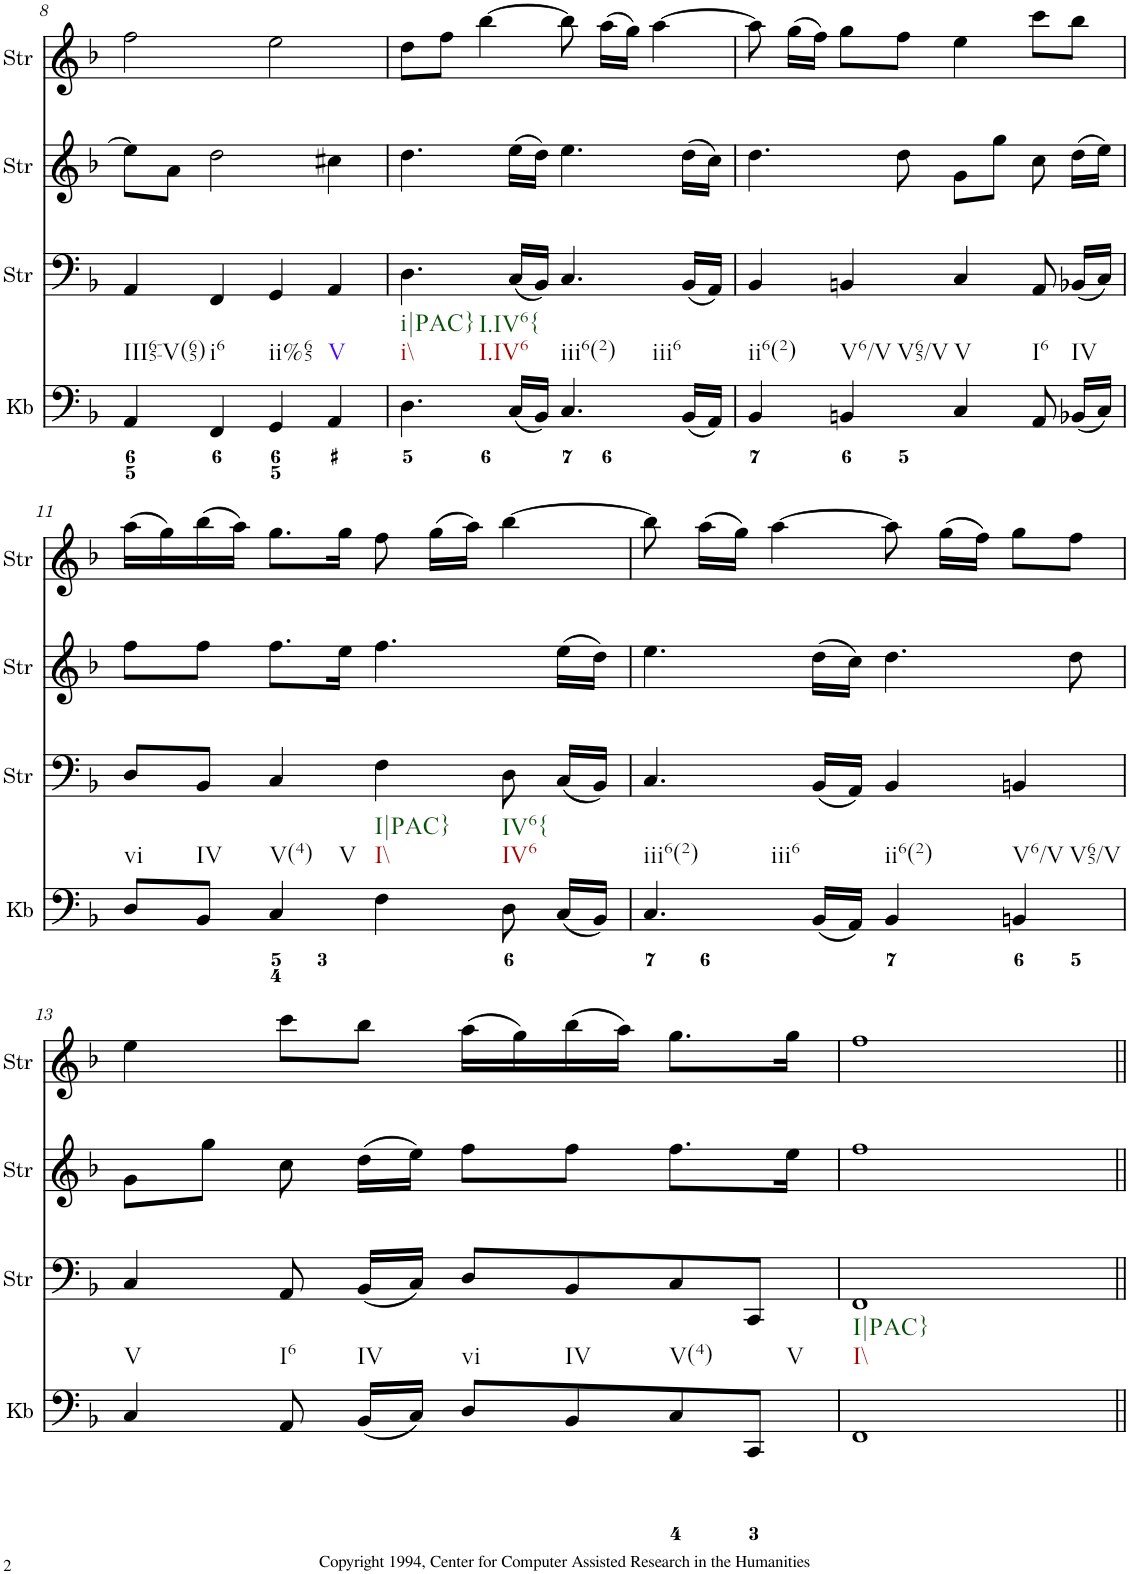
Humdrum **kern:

**kern	**kern	**kern	**kern
*part4	*part3	*part2	*part1
*staff4	*staff3	*staff2	*staff1
*I"Keyboard	*I"StringInstrument	*I"StringInstrument	*I"StringInstrument
*I'Kb	*I'Str	*I'Str	*I'Str
!!LO:PB:g=z
*clefF4	*clefF4	*clefG2	*clefG2
*k[b-]	*k[b-]	*k[b-]	*k[b-]
*M4/4	*M4/4	*M4/4	*M4/4
=8	=8	=8	=8
!LO:TX:b:t=III65-V(65)	!	!	!
4AA/	4AA/	8ee\L]	2ff\
.	.	8a\J	.
!LO:TX:b:t=i6	!	!	!
4FF/	4FF/	2dd\	.
!LO:TX:b:t=ii%65	!	!	!
4GG/	4GG/	.	2ee\
!LO:TX:b:t=V	!	!	!
4AA/	4AA/	4cc#X\	.
=9	=9	=9	=9
!LO:TX:b:t=i\\	!	!	!
!LO:TX:b:t=i|PAC}	!	!	!
!LO:TX:b:t=I.IV6	!	!	!
!LO:TX:b:t=I.IV6{	!	!	!
4.D\	4.D\	4.dd\	8dd\L
.	.	.	8ff\J
.	.	.	[4bb-\
(16C/LL	(16C/LL	(16ee\LL	.
16BB-/JJ)	16BB-/JJ)	16dd\JJ)	.
!LO:TX:b:t=iii6(2)	!	!	!
!LO:TX:b:t=iii6	!	!	!
4.C/	4.C/	4.ee\	8bb-\]
.	.	.	(16aa\LL
.	.	.	16gg\JJ)
.	.	.	[4aa\
(16BB-/LL	(16BB-/LL	(16dd\LL	.
16AA/JJ)	16AA/JJ)	16cc\JJ)	.
=10	=10	=10	=10
!LO:TX:b:t=ii6(2)	!	!	!
4BB-/	4BB-/	4.dd\	8aa\]
.	.	.	(16gg\LL
.	.	.	16ff\JJ)
!LO:TX:b:t=V6/V	!	!	!
!LO:TX:b:t=V65/V	!	!	!
4BBn/	4BBn/	.	8gg\L
.	.	8dd\	8ff\J
!LO:TX:b:t=V	!	!	!
4C/	4C/	8g\L	4ee\
.	.	8gg\J	.
!LO:TX:b:t=I6	!	!	!
8AA/	8AA/	8cc\	8ccc\L
!LO:TX:b:t=IV	!	!	!
(16BB-X/LL	(16BB-X/LL	(16dd\LL	8bb-\J
16C/JJ)	16C/JJ)	16ee\JJ)	.
!!LO:LB:g=z
=11	=11	=11	=11
!LO:TX:b:t=vi	!	!	!
8D/L	8D/L	8ff\L	(16aa\LL
.	.	.	16gg\)
!LO:TX:b:t=IV	!	!	!
8BB-/J	8BB-/J	8ff\J	(16bb-\
.	.	.	16aa\JJ)
!LO:TX:b:t=V(4)	!	!	!
!LO:TX:b:t=V	!	!	!
4C/	4C/	8.ff\L	8.gg\L
.	.	16ee\Jk	16gg\Jk
!LO:TX:b:t=I\\	!	!	!
!LO:TX:b:t=I|PAC}	!	!	!
4F\	4F\	4.ff\	8ff\
.	.	.	(16gg\LL
.	.	.	16aa\JJ)
!LO:TX:b:t=IV6	!	!	!
!LO:TX:b:t=IV6{	!	!	!
8D\	8D\	.	[4bb-\
(16C/LL	(16C/LL	(16ee\LL	.
16BB-/JJ)	16BB-/JJ)	16dd\JJ)	.
=12	=12	=12	=12
!LO:TX:b:t=iii6(2)	!	!	!
!LO:TX:b:t=iii6	!	!	!
4.C/	4.C/	4.ee\	8bb-\]
.	.	.	(16aa\LL
.	.	.	16gg\JJ)
.	.	.	[4aa\
(16BB-/LL	(16BB-/LL	(16dd\LL	.
16AA/JJ)	16AA/JJ)	16cc\JJ)	.
!LO:TX:b:t=ii6(2)	!	!	!
4BB-/	4BB-/	4.dd\	8aa\]
.	.	.	(16gg\LL
.	.	.	16ff\JJ)
!LO:TX:b:t=V6/V	!	!	!
!LO:TX:b:t=V65/V	!	!	!
4BBn/	4BBn/	.	8gg\L
.	.	8dd\	8ff\J
!!LO:LB:g=z
=13	=13	=13	=13
!LO:TX:b:t=V	!	!	!
4C/	4C/	8g\L	4ee\
.	.	8gg\J	.
!LO:TX:b:t=I6	!	!	!
8AA/	8AA/	8cc\	8ccc\L
!LO:TX:b:t=IV	!	!	!
(16BB-/LL	(16BB-/LL	(16dd\LL	8bb-\J
16C/JJ)	16C/JJ)	16ee\JJ)	.
!LO:TX:b:t=vi	!	!	!
8D/L	8D/L	8ff\L	(16aa\LL
.	.	.	16gg\)
!LO:TX:b:t=IV	!	!	!
8BB-/	8BB-/	8ff\J	(16bb-\
.	.	.	16aa\JJ)
!LO:TX:b:t=V(4)	!	!	!
8C/	8C/	8.ff\L	8.gg\L
!LO:TX:b:t=V	!	!	!
8CC/J	8CC/J	.	.
.	.	16ee\Jk	16gg\Jk
=14	=14	=14	=14
!LO:TX:b:t=I\\	!	!	!
!LO:TX:b:t=I|PAC}	!	!	!
1FF	1FF	1ff	1ff
=||	=||	=||	=||
*-	*-	*-	*-
